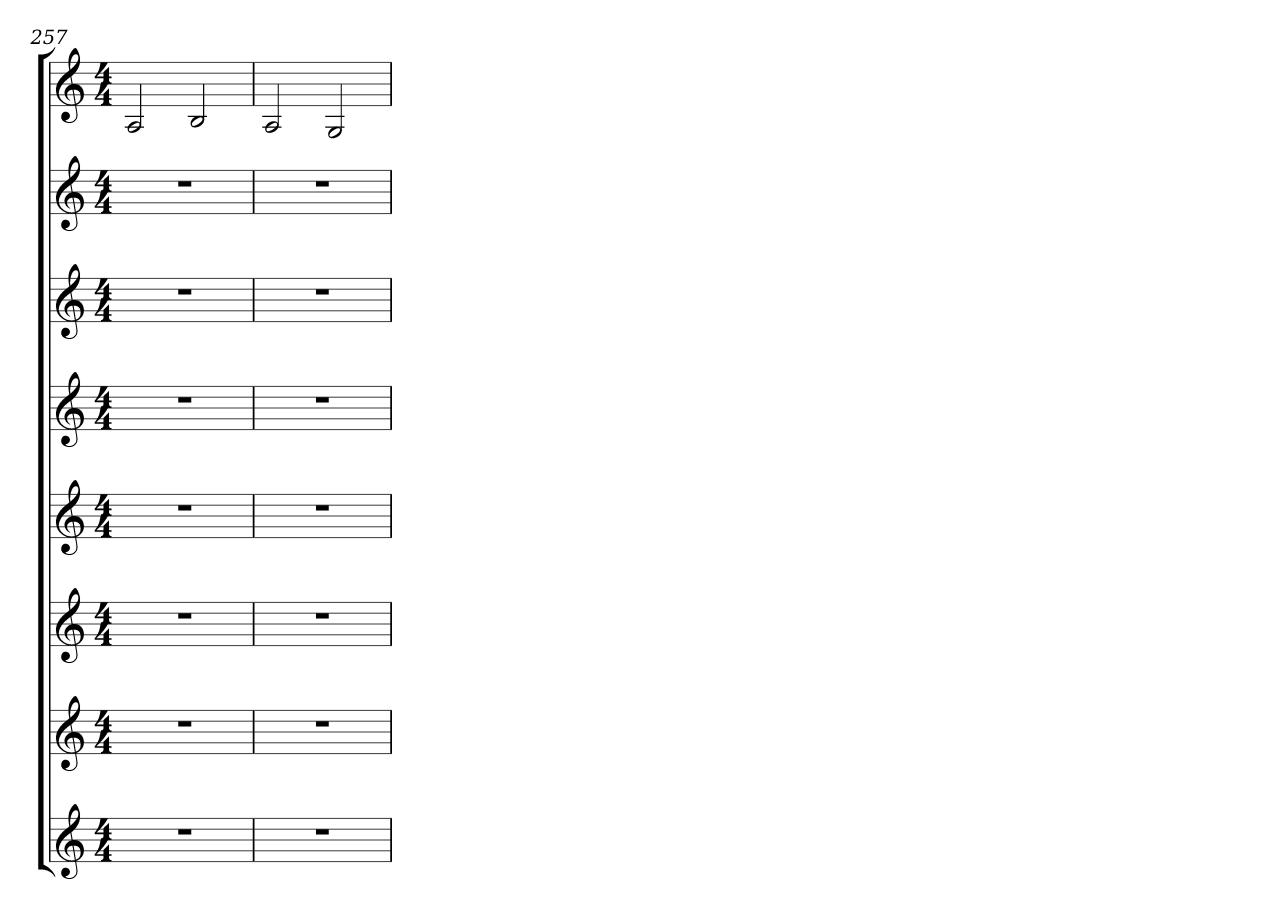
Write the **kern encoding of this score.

**kern	**kern	**kern	**kern	**kern	**kern	**kern	**kern
*part8	*part7	*part6	*part5	*part4	*part3	*part2	*part1
*staff8	*staff7	*staff6	*staff5	*staff4	*staff3	*staff2	*staff1
*clefG2	*clefG2	*clefG2	*clefG2	*clefG2	*clefG2	*clefG2	*clefG2
*k[]	*k[]	*k[]	*k[]	*k[]	*k[]	*k[]	*k[]
*M4/4	*M4/4	*M4/4	*M4/4	*M4/4	*M4/4	*M4/4	*M4/4
=257	=257	=257	=257	=257	=257	=257	=257
1r	1r	1r	1r	1r	1r	1r	2A/
.	.	.	.	.	.	.	2B/
=258	=258	=258	=258	=258	=258	=258	=258
1r	1r	1r	1r	1r	1r	1r	2A/
.	.	.	.	.	.	.	2G/
=	=	=	=	=	=	=	=
*-	*-	*-	*-	*-	*-	*-	*-
